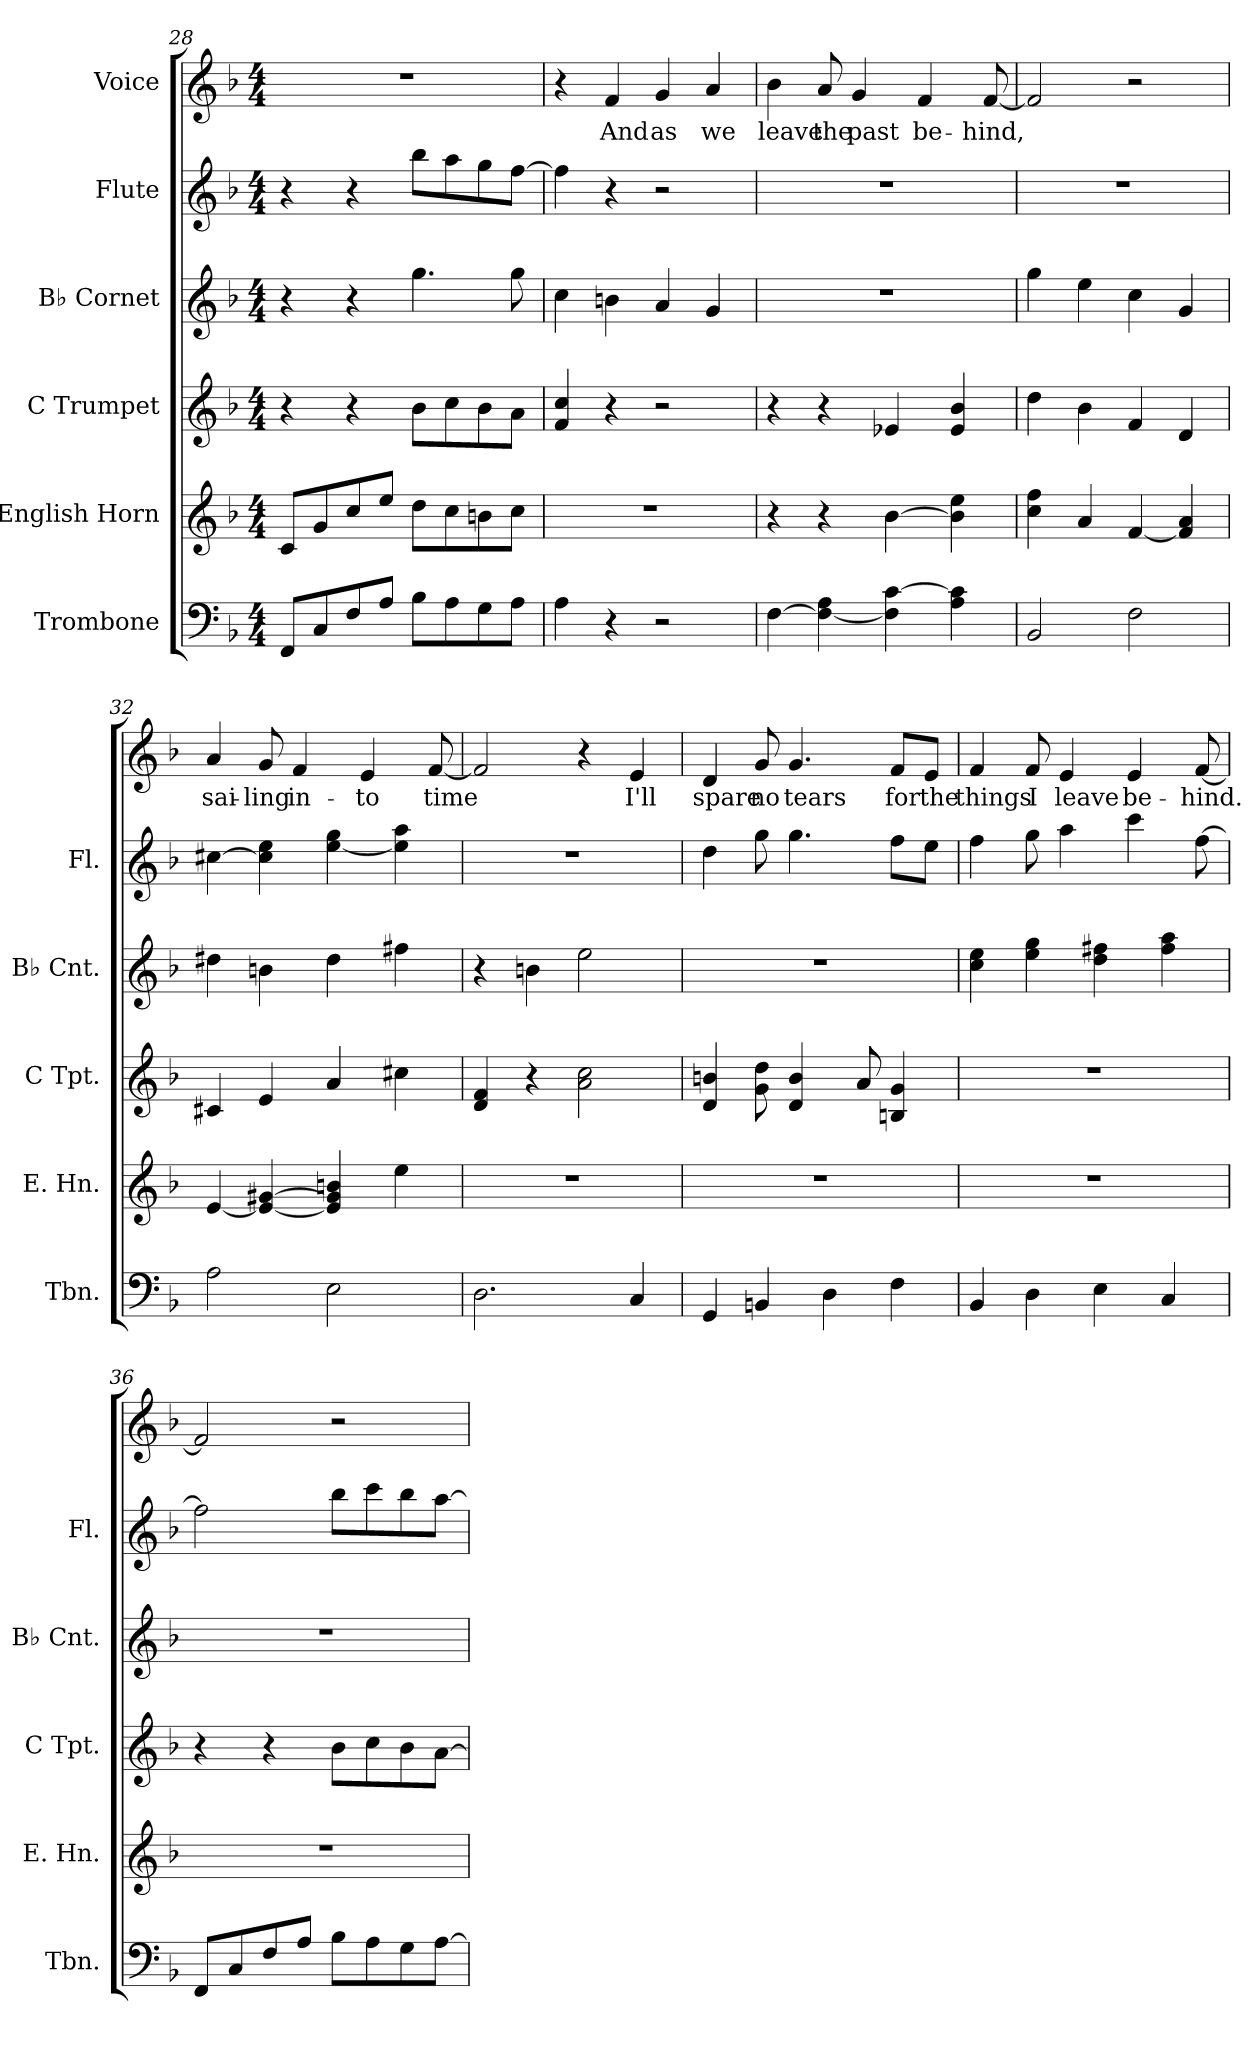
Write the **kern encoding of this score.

**kern	**kern	**kern	**kern	**kern	**kern	**text
*part6	*part5	*part4	*part3	*part2	*part1	*part1
*staff6	*staff5	*staff4	*staff3	*staff2	*staff1	*staff1
*I"Trombone	*I"English Horn	*I"C Trumpet	*I"B♭ Cornet	*I"Flute	*I"Voice	*
*I'Tbn.	*I'E. Hn.	*I'C Tpt.	*I'B♭ Cnt.	*I'Fl.	*	*
*clefF4	*clefG2	*clefG2	*clefG2	*clefG2	*clefG2	*
*	*ITrd4c7	*	*ITrd1c2	*	*	*
*k[b-]	*k[b-e-]	*k[b-]	*k[b-e-a-]	*k[b-]	*k[b-]	*
*M4/4	*M4/4	*M4/4	*M4/4	*M4/4	*M4/4	*
=28	=28	=28	=28	=28	=28	=28
8FF/L	8F/L	4r	4r	4r	1r	.
8C/	8c/	.	.	.	.	.
8F/	8f/	4r	4r	4r	.	.
8A/J	8a/J	.	.	.	.	.
8B-\L	8g\L	8b-\L	4.ff\	8bb-\L	.	.
8A\	8f\	8cc\	.	8aa\	.	.
8G\	8en\	8b-\	.	8gg\	.	.
8A\J	8f\J	8a\J	8ff\	[8ff\J	.	.
=29	=29	=29	=29	=29	=29	=29
4A\	1r	4f/ 4cc/	4b-\	4ff\]	4r	.
4r	.	4r	4an\	4r	4f/	And
2r	.	2r	4g/	2r	4g/	as
.	.	.	4f/	.	4a/	we
!!LO:LB:g=z
=30	=30	=30	=30	=30	=30	=30
[4F\	4r	4r	1r	1r	4b-\	leave
4F\_ 4A\	4r	4r	.	.	8a/	the
.	.	.	.	.	4g/	past
4F\] [4c\	[4e-\	4e-X/	.	.	.	.
.	.	.	.	.	4f/	be-
4A\ 4c\]	4e-\] 4a\	4e-/ 4b-/	.	.	.	.
.	.	.	.	.	[8f/	-hind,
=31	=31	=31	=31	=31	=31	=31
2BB-/	4f\ 4b-\	4dd\	4ff\	1r	2f/]	.
.	4d/	4b-\	4dd\	.	.	.
2F\	[4B-/	4f/	4b-\	.	2r	.
.	4B-/] 4d/	4d/	4f/	.	.	.
=32	=32	=32	=32	=32	=32	=32
2A\	[4A/	4c#X/	4cc#X\	[4cc#X\	4a/	sai-
.	4A/_ [4c#X/	4e/	4an\	4cc#\] 4ee\	8g/	-ling
.	.	.	.	.	4f/	in-
2E\	4A/] 4c#/] 4en/	4a/	4cc#\	[4ee\ 4gg\	.	.
.	.	.	.	.	4e/	-to
.	4a\	4cc#X\	4een\	4ee\] 4aa\	.	.
.	.	.	.	.	[8f/	time
=33	=33	=33	=33	=33	=33	=33
2.D\	1r	4d/ 4f/	4r	1r	2f/]	.
.	.	4r	4an\	.	.	.
.	.	2a\ 2cc\	2dd\	.	4r	.
4C/	.	.	.	.	4e/	I'll
!!LO:PB:g=z
=34	=34	=34	=34	=34	=34	=34
4GG/	1r	4d/ 4bn/	1r	4dd\	4d/	spare
4BBn/	.	8g\ 8dd\	.	8gg\	8g/	no
.	.	4d/ 4b/	.	4.gg\	4.g/	tears
4D\	.	.	.	.	.	.
.	.	8a/	.	.	.	.
4F\	.	4Bn/ 4g/	.	8ff\L	8f/L	for
.	.	.	.	8ee\J	8e/J	the
=35	=35	=35	=35	=35	=35	=35
4BB-/	1r	1r	4b-\ 4dd\	4ff\	4f/	things
4D\	.	.	4dd\ 4ff\	8gg\	8f/	I
.	.	.	.	4aa\	4e/	leave
4E\	.	.	4cc\ 4een\	.	.	.
.	.	.	.	4ccc\	4e/	be-
4C/	.	.	4ee\ 4gg\	.	.	.
.	.	.	.	[8ff\	[8f/	-hind.
=36	=36	=36	=36	=36	=36	=36
8FF/L	1r	4r	1r	2ff\]	2f/]	.
8C/	.	.	.	.	.	.
8F/	.	4r	.	.	.	.
8A/J	.	.	.	.	.	.
8B-\L	.	8b-\L	.	8bb-\L	2r	.
8A\	.	8cc\	.	8ccc\	.	.
8G\	.	8b-\	.	8bb-\	.	.
[8A\J	.	[8a\J	.	[8aa\J	.	.
=	=	=	=	=	=	=
*-	*-	*-	*-	*-	*-	*-
